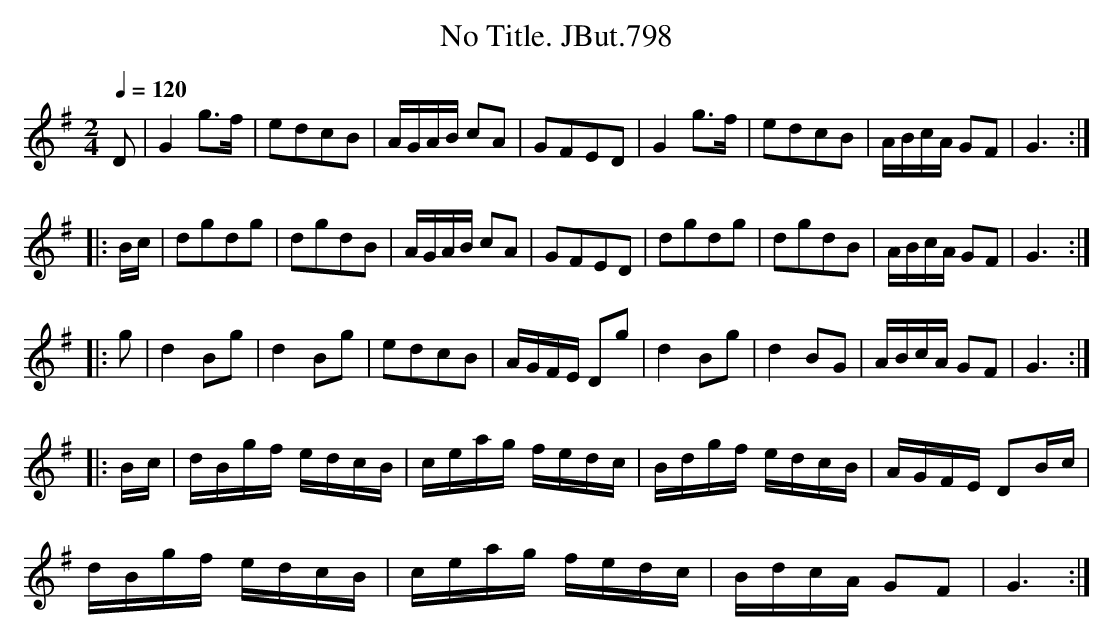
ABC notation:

X:1
T:No Title. JBut.798
M:2/4
L:1/8
Q:1/4=120
K:G
D|G2g>f|edcB|A/G/A/B/ cA|GFED|G2g>f|edcB|A/B/c/A/ GF|G3:|
|:B/c/|dgdg|dgdB|A/G/A/B/ cA|GFED|dgdg|dgdB|A/B/c/A/ GF|G3:|
|:g|d2Bg|d2Bg|edcB|A/G/F/E/ Dg|d2 Bg|d2BG|A/B/c/A/ GF|G3:|
L:1/16
|:Bc|dBgf edcB|ceag fedc|Bdgf edcB|AGFE D2Bc|
dBgf edcB|ceag fedc|BdcA G2F2| G6:|
